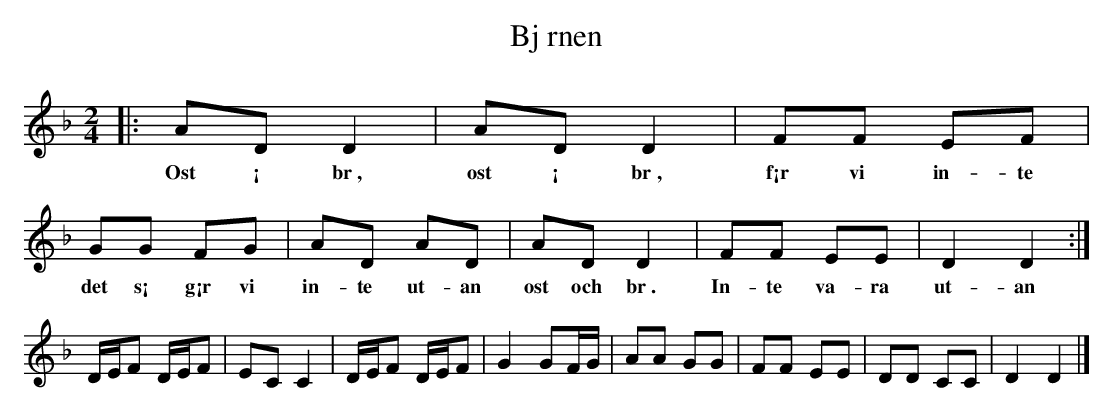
X:1
T:Bj rnen
M:2/4
L:1/8
K:Dm
|: AD D2 | AD D2 | FF EF | GG FG | AD AD | AD D2 | FF EE | D2 D2 :|
w:Ost ¡ br , ost ¡ br , f¡r vi in-te det s¡ g¡r vi in-te ut-an ost och br . In-te va-ra ut-an
D/E/F D/E/F | EC C2 | D/E/F D/E/F | G2 GF/G/ | AA GG | FF EE | DD CC |  D2 D2 |]
